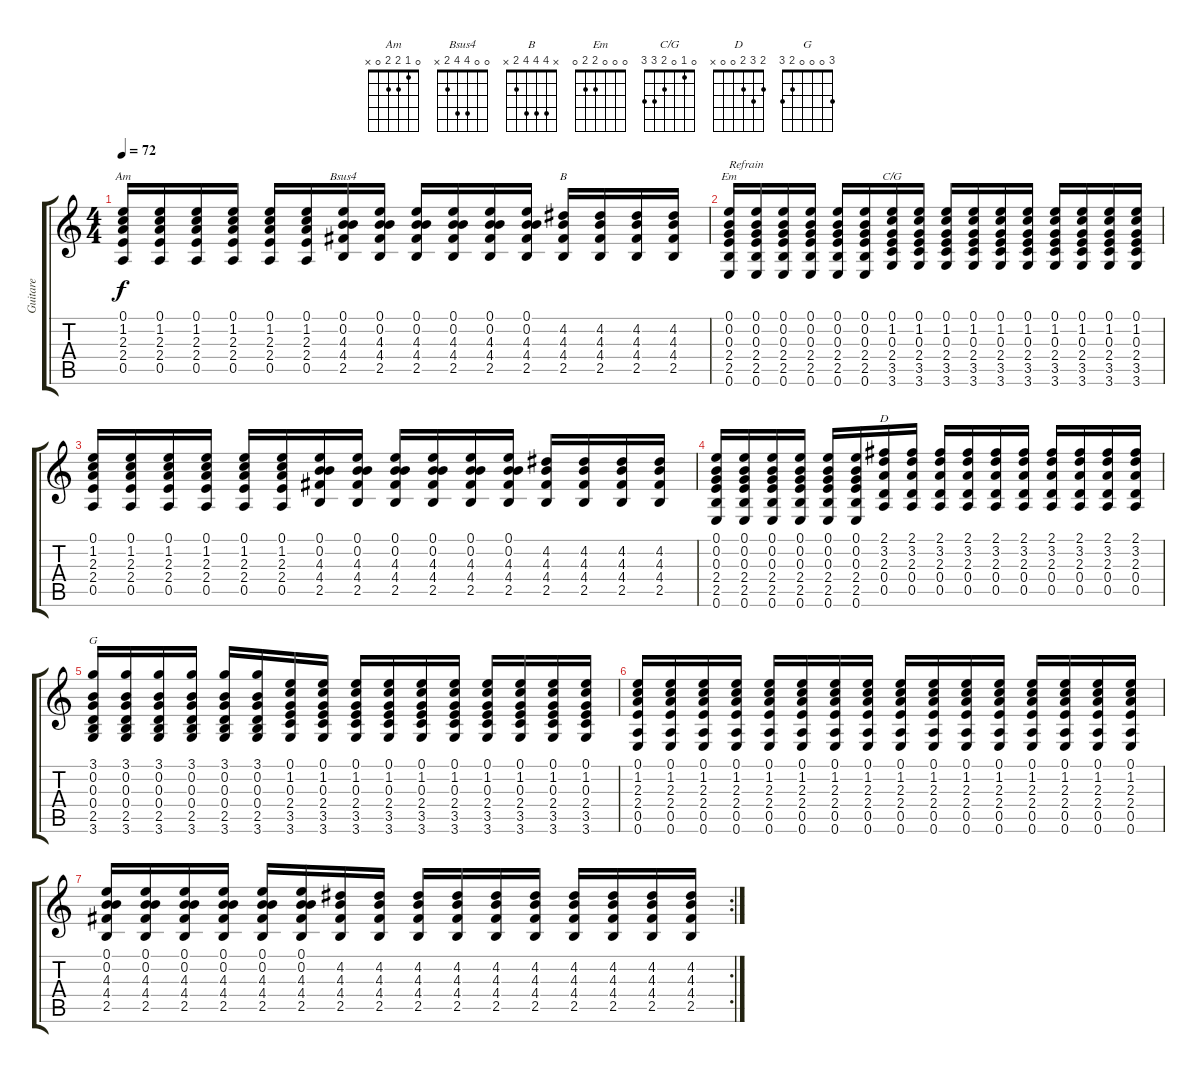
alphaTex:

\track ("Guitare" "Guitare") {instrument acousticguitarsteel}
\staff {score tabs}
\tuning (E4 B3 G3 D3 A2 E2) {hide}
\chord ("Am" 0 1 2 2 0 x)
\chord ("Bsus4" 0 0 4 4 2 x)
\chord ("B" x 4 4 4 2 x)
\chord ("Em" 0 0 0 2 2 0)
\chord ("C/G" 0 1 0 2 3 3)
\chord ("D" 2 3 2 0 0 x)
\chord ("G" 3 0 0 0 2 3)
\ts (4 4)
\tempo 72
\clef g2
\ks c
(0.1 1.2 2.3 2.4 0.5).16{ch "Am" dy f} (0.1 1.2 2.3 2.4 0.5).16 (0.1 1.2 2.3 2.4 0.5).16 (0.1 1.2 2.3 2.4 0.5).16 (0.1 1.2 2.3 2.4 0.5).16 (0.1 1.2 2.3 2.4 0.5).16 (0.1 0.2 4.3 4.4 2.5).16{ch "Bsus4"} (0.1 0.2 4.3 4.4 2.5).16 (0.1 0.2 4.3 4.4 2.5).16 (0.1 0.2 4.3 4.4 2.5).16 (0.1 0.2 4.3 4.4 2.5).16 (0.1 0.2 4.3 4.4 2.5).16 (4.2 4.3 4.4 2.5).16{ch "B"} (4.2 4.3 4.4 2.5).16 (4.2 4.3 4.4 2.5).16 (4.2 4.3 4.4 2.5).16 |
(0.1 0.2 0.3 2.4 2.5 0.6).16{ch "Em" txt "Refrain"} (0.1 0.2 0.3 2.4 2.5 0.6).16 (0.1 0.2 0.3 2.4 2.5 0.6).16 (0.1 0.2 0.3 2.4 2.5 0.6).16 (0.1 0.2 0.3 2.4 2.5 0.6).16 (0.1 0.2 0.3 2.4 2.5 0.6).16 (0.1 1.2 0.3 2.4 3.5 3.6).16{ch "C/G"} (0.1 1.2 0.3 2.4 3.5 3.6).16 (0.1 1.2 0.3 2.4 3.5 3.6).16 (0.1 1.2 0.3 2.4 3.5 3.6).16 (0.1 1.2 0.3 2.4 3.5 3.6).16 (0.1 1.2 0.3 2.4 3.5 3.6).16 (0.1 1.2 0.3 2.4 3.5 3.6).16 (0.1 1.2 0.3 2.4 3.5 3.6).16 (0.1 1.2 0.3 2.4 3.5 3.6).16 (0.1 1.2 0.3 2.4 3.5 3.6).16 |
(0.1 1.2 2.3 2.4 0.5).16 (0.1 1.2 2.3 2.4 0.5).16 (0.1 1.2 2.3 2.4 0.5).16 (0.1 1.2 2.3 2.4 0.5).16 (0.1 1.2 2.3 2.4 0.5).16 (0.1 1.2 2.3 2.4 0.5).16 (0.1 0.2 4.3 4.4 2.5).16 (0.1 0.2 4.3 4.4 2.5).16 (0.1 0.2 4.3 4.4 2.5).16 (0.1 0.2 4.3 4.4 2.5).16 (0.1 0.2 4.3 4.4 2.5).16 (0.1 0.2 4.3 4.4 2.5).16 (4.2 4.3 4.4 2.5).16 (4.2 4.3 4.4 2.5).16 (4.2 4.3 4.4 2.5).16 (4.2 4.3 4.4 2.5).16 |
(0.1 0.2 0.3 2.4 2.5 0.6).16 (0.1 0.2 0.3 2.4 2.5 0.6).16 (0.1 0.2 0.3 2.4 2.5 0.6).16 (0.1 0.2 0.3 2.4 2.5 0.6).16 (0.1 0.2 0.3 2.4 2.5 0.6).16 (0.1 0.2 0.3 2.4 2.5 0.6).16 (2.1 3.2 2.3 0.4 0.5).16{ch "D"} (2.1 3.2 2.3 0.4 0.5).16 (2.1 3.2 2.3 0.4 0.5).16 (2.1 3.2 2.3 0.4 0.5).16 (2.1 3.2 2.3 0.4 0.5).16 (2.1 3.2 2.3 0.4 0.5).16 (2.1 3.2 2.3 0.4 0.5).16 (2.1 3.2 2.3 0.4 0.5).16 (2.1 3.2 2.3 0.4 0.5).16 (2.1 3.2 2.3 0.4 0.5).16 |
(3.1 0.2 0.3 0.4 2.5 3.6).16{ch "G"} (3.1 0.2 0.3 0.4 2.5 3.6).16 (3.1 0.2 0.3 0.4 2.5 3.6).16 (3.1 0.2 0.3 0.4 2.5 3.6).16 (3.1 0.2 0.3 0.4 2.5 3.6).16 (3.1 0.2 0.3 0.4 2.5 3.6).16 (0.1 1.2 0.3 2.4 3.5 3.6).16 (0.1 1.2 0.3 2.4 3.5 3.6).16 (0.1 1.2 0.3 2.4 3.5 3.6).16 (0.1 1.2 0.3 2.4 3.5 3.6).16 (0.1 1.2 0.3 2.4 3.5 3.6).16 (0.1 1.2 0.3 2.4 3.5 3.6).16 (0.1 1.2 0.3 2.4 3.5 3.6).16 (0.1 1.2 0.3 2.4 3.5 3.6).16 (0.1 1.2 0.3 2.4 3.5 3.6).16 (0.1 1.2 0.3 2.4 3.5 3.6).16 |
(0.1 1.2 2.3 2.4 0.5 0.6).16 (0.1 1.2 2.3 2.4 0.5 0.6).16 (0.1 1.2 2.3 2.4 0.5 0.6).16 (0.1 1.2 2.3 2.4 0.5 0.6).16 (0.1 1.2 2.3 2.4 0.5 0.6).16 (0.1 1.2 2.3 2.4 0.5 0.6).16 (0.1 1.2 2.3 2.4 0.5 0.6).16 (0.1 1.2 2.3 2.4 0.5 0.6).16 (0.1 1.2 2.3 2.4 0.5 0.6).16 (0.1 1.2 2.3 2.4 0.5 0.6).16 (0.1 1.2 2.3 2.4 0.5 0.6).16 (0.1 1.2 2.3 2.4 0.5 0.6).16 (0.1 1.2 2.3 2.4 0.5 0.6).16 (0.1 1.2 2.3 2.4 0.5 0.6).16 (0.1 1.2 2.3 2.4 0.5 0.6).16 (0.1 1.2 2.3 2.4 0.5 0.6).16 |
\rc 2
(0.1 0.2 4.3 4.4 2.5).16 (0.1 0.2 4.3 4.4 2.5).16 (0.1 0.2 4.3 4.4 2.5).16 (0.1 0.2 4.3 4.4 2.5).16 (0.1 0.2 4.3 4.4 2.5).16 (0.1 0.2 4.3 4.4 2.5).16 (4.2 4.3 4.4 2.5).16 (4.2 4.3 4.4 2.5).16 (4.2 4.3 4.4 2.5).16 (4.2 4.3 4.4 2.5).16 (4.2 4.3 4.4 2.5).16 (4.2 4.3 4.4 2.5).16 (4.2 4.3 4.4 2.5).16 (4.2 4.3 4.4 2.5).16 (4.2 4.3 4.4 2.5).16 (4.2 4.3 4.4 2.5).16
